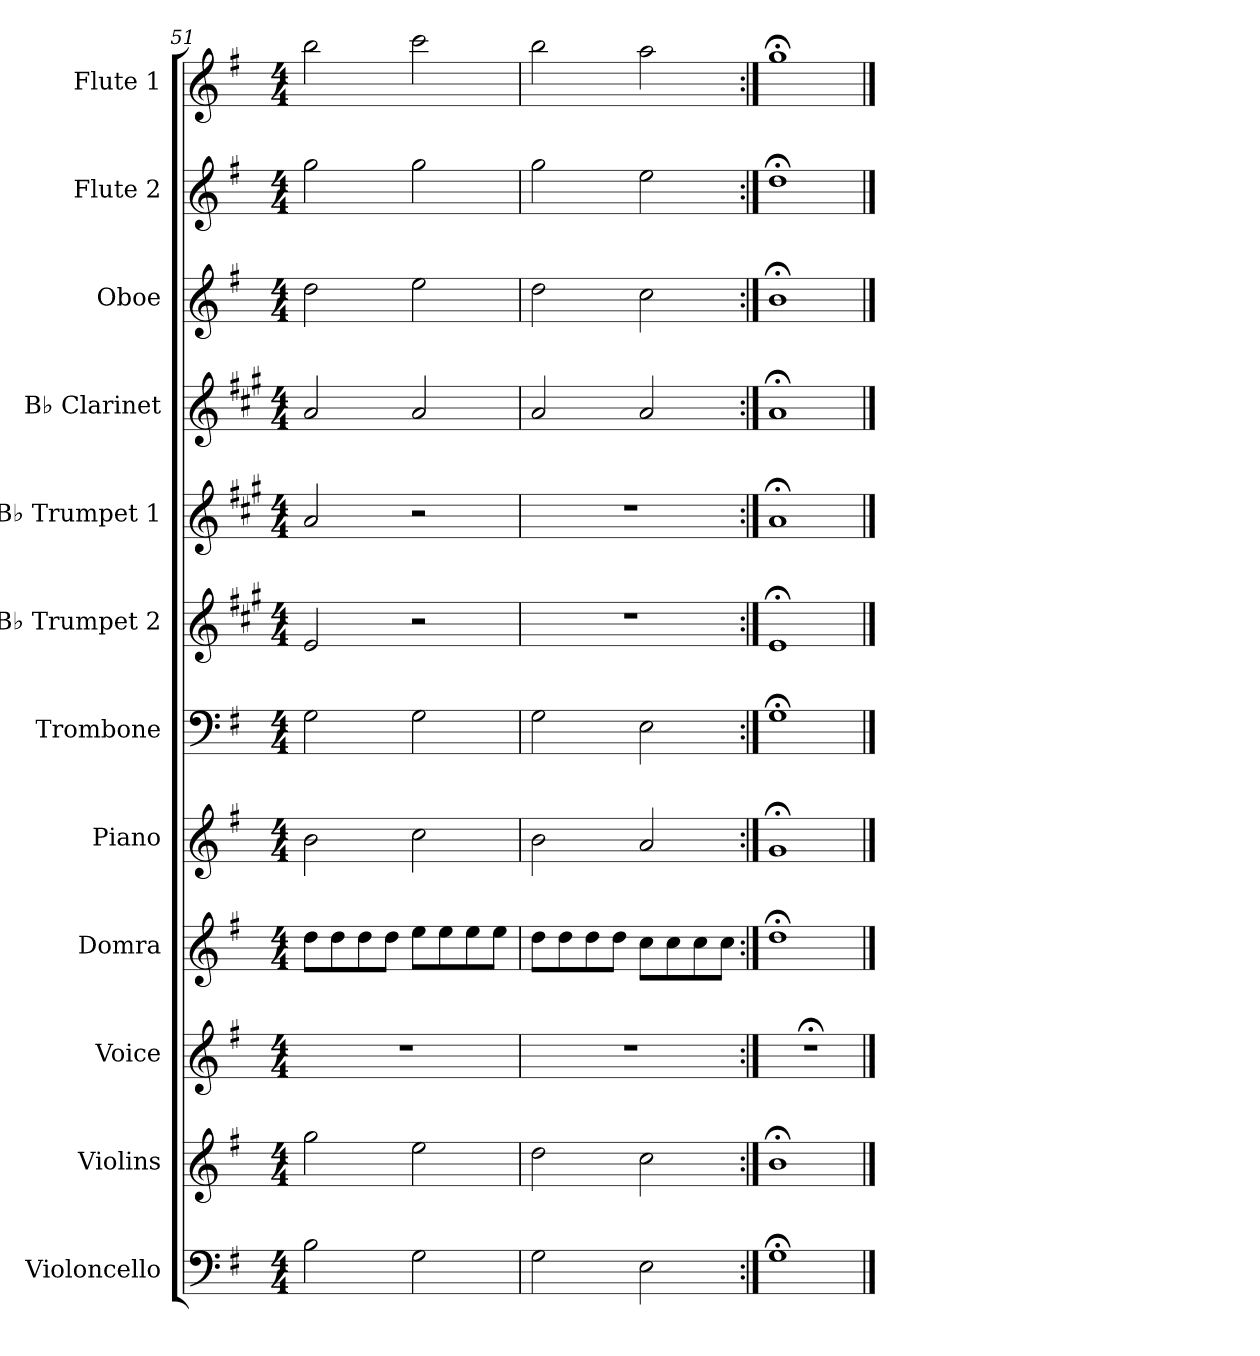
**kern	**kern	**kern	**kern	**kern	**kern	**kern	**kern	**kern	**kern	**kern	**kern
*part12	*part11	*part10	*part9	*part8	*part7	*part6	*part5	*part4	*part3	*part2	*part1
*staff12	*staff11	*staff10	*staff9	*staff8	*staff7	*staff6	*staff5	*staff4	*staff3	*staff2	*staff1
*I"Violoncello	*I"Violins	*I"Voice	*I"Domra	*I"Piano	*I"Trombone	*I"B♭ Trumpet 2	*I"B♭ Trumpet 1	*I"B♭ Clarinet	*I"Oboe	*I"Flute 2	*I"Flute 1
*I'Vc.	*I'Vlns.	*I'Vo.	*I'Dom.	*I'Pno.	*I'Tbn.	*I'B♭ Tpt. 2	*I'B♭ Tpt. 1	*I'B♭ Cl.	*I'Ob.	*I'Fl. 2	*I'Fl. 1
*clefF4	*clefG2	*clefG2	*clefG2	*clefG2	*clefF4	*clefG2	*clefG2	*clefG2	*clefG2	*clefG2	*clefG2
*	*	*	*	*	*	*ITrd1c2	*ITrd1c2	*ITrd1c2	*	*	*
*k[f#]	*k[f#]	*k[f#]	*k[f#]	*k[f#]	*k[f#]	*k[f#]	*k[f#]	*k[f#]	*k[f#]	*k[f#]	*k[f#]
*M4/4	*M4/4	*M4/4	*M4/4	*M4/4	*M4/4	*M4/4	*M4/4	*M4/4	*M4/4	*M4/4	*M4/4
=51	=51	=51	=51	=51	=51	=51	=51	=51	=51	=51	=51
2B\	2gg\	1r	8dd\L	2b\	2G\	2d/	2g/	2g/	2dd\	2gg\	2bb\
.	.	.	8dd\	.	.	.	.	.	.	.	.
.	.	.	8dd\	.	.	.	.	.	.	.	.
.	.	.	8dd\J	.	.	.	.	.	.	.	.
2G\	2ee\	.	8ee\L	2cc\	2G\	2r	2r	2g/	2ee\	2gg\	2ccc\
.	.	.	8ee\	.	.	.	.	.	.	.	.
.	.	.	8ee\	.	.	.	.	.	.	.	.
.	.	.	8ee\J	.	.	.	.	.	.	.	.
!!LO:PB:g=z
=52	=52	=52	=52	=52	=52	=52	=52	=52	=52	=52	=52
2G\	2dd\	1r	8dd\L	2b\	2G\	1r	1r	2g/	2dd\	2gg\	2bb\
.	.	.	8dd\	.	.	.	.	.	.	.	.
.	.	.	8dd\	.	.	.	.	.	.	.	.
.	.	.	8dd\J	.	.	.	.	.	.	.	.
2E\	2cc\	.	8cc\L	2a/	2E\	.	.	2g/	2cc\	2ee\	2aa\
.	.	.	8cc\	.	.	.	.	.	.	.	.
.	.	.	8cc\	.	.	.	.	.	.	.	.
.	.	.	8cc\J	.	.	.	.	.	.	.	.
=53:|!	=53:|!	=53:|!	=53:|!	=53:|!	=53:|!	=53:|!	=53:|!	=53:|!	=53:|!	=53:|!	=53:|!
1G;<	1b;<	1r;<	1dd;<	1g;<	1G;<	1d;<	1g;<	1g;<	1b;<	1dd;<	1gg;<
==	==	==	==	==	==	==	==	==	==	==	==
*-	*-	*-	*-	*-	*-	*-	*-	*-	*-	*-	*-
